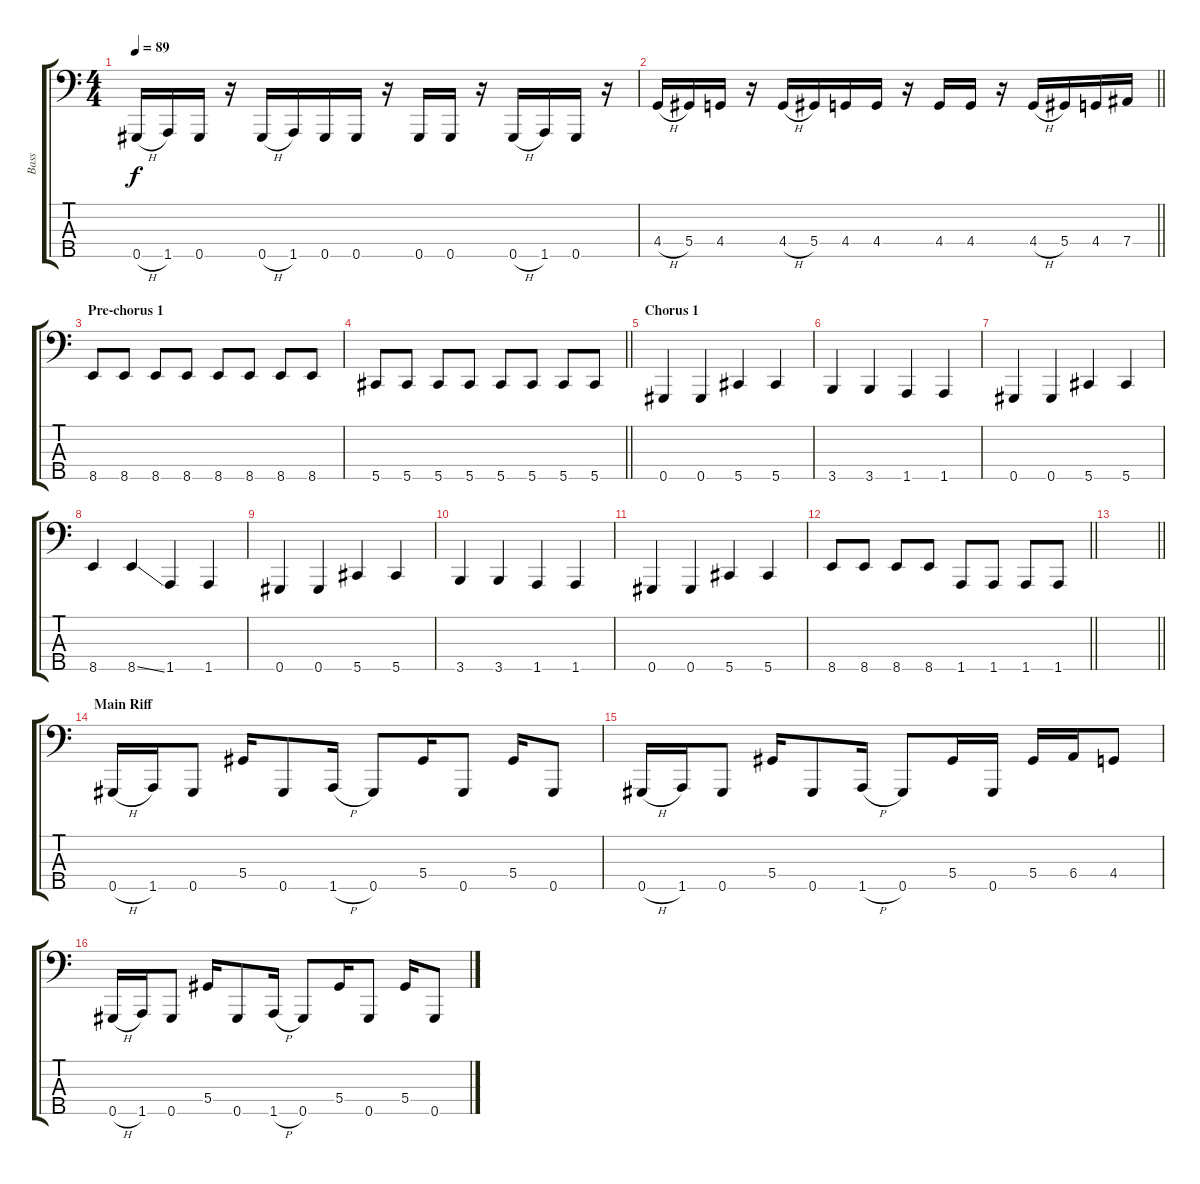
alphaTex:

\track ("Bass" "Bass") {instrument electricbassfinger}
\staff {score tabs}
\tuning (Gb2 Db2 Ab1 Eb1 Ab0) {hide}
\ts (4 4)
\tempo 89
\clef f4
\ks c
0.5{h}.16{dy f} 1.5.16 0.5.16 r.16 0.5{h}.16 1.5.16 0.5.16 0.5.16 r.16 0.5.16 0.5.16 r.16 0.5{h}.16 1.5.16 0.5.16 r.16 |
\barLineRight lightlight
4.4{h}.16 5.4.16 4.4.16 r.16 4.4{h}.16 5.4.16 4.4.16 4.4.16 r.16 4.4.16 4.4.16 r.16 4.4{h}.16 5.4.16 4.4.16 7.4.16 |
\section ("" "Pre-chorus 1")
8.5.8 8.5.8 8.5.8 8.5.8 8.5.8 8.5.8 8.5.8 8.5.8 |
\barLineRight lightlight
5.5.8 5.5.8 5.5.8 5.5.8 5.5.8 5.5.8 5.5.8 5.5.8 |
\section ("" "Chorus 1")
0.5.4 0.5.4 5.5.4 5.5.4 |
3.5.4 3.5.4 1.5.4 1.5.4 |
0.5.4 0.5.4 5.5.4 5.5.4 |
8.5.4 8.5{ss}.4 1.5.4 1.5.4 |
0.5.4 0.5.4 5.5.4 5.5.4 |
3.5.4 3.5.4 1.5.4 1.5.4 |
0.5.4 0.5.4 5.5.4 5.5.4 |
\barLineRight lightlight
8.5.8 8.5.8 8.5.8 8.5.8 1.5.8 1.5.8 1.5.8 1.5.8 |
\barLineRight lightlight
|
\section ("" "Main Riff")
0.5{h}.16 1.5.16 0.5.8 5.4.16 0.5.8 1.5{h}.16 0.5.8 5.4.16 0.5.8 5.4.16 0.5.8 |
0.5{h}.16 1.5.16 0.5.8 5.4.16 0.5.8 1.5{h}.16 0.5.8 5.4.16 0.5.16 5.4.16 6.4.16 4.4.8 |
0.5{h}.16 1.5.16 0.5.8 5.4.16 0.5.8 1.5{h}.16 0.5.8 5.4.16 0.5.8 5.4.16 0.5.8
